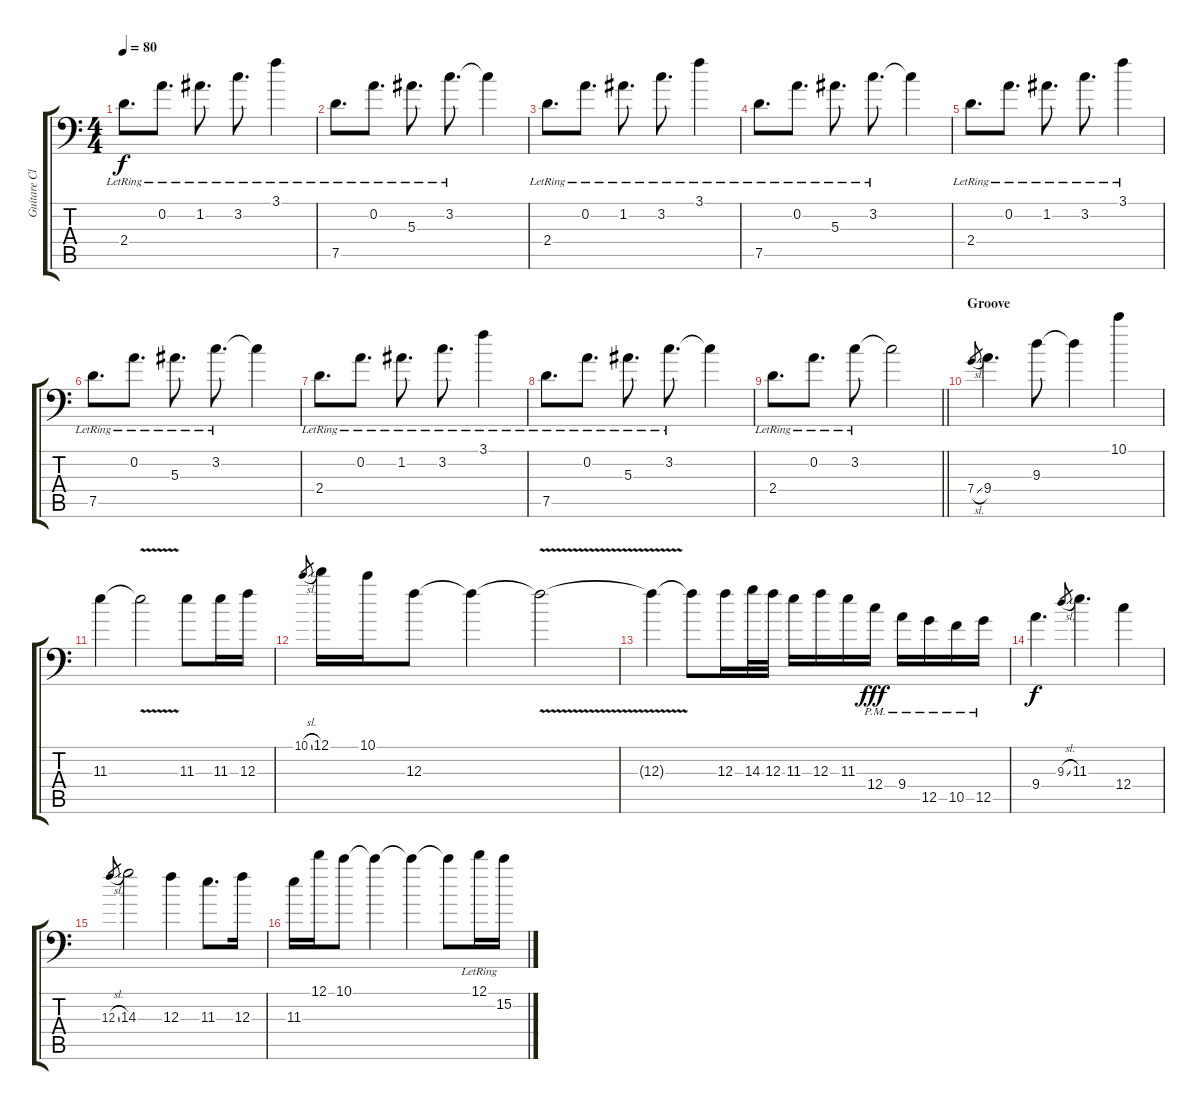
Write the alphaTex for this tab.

\track ("Guitare Clean 3" "Guitare Cl") {instrument electricguitarjazz}
\staff {score tabs}
\tuning (D4 A3 F3 C3 G2 Bb1) {hide}
\ts (4 4)
\tempo 80
\clef f4
\ks c
2.4{lr}.8{d dy f balance 3} 0.2{lr}.8{d} 1.2{lr}.8{d} 3.2{lr}.8{d} 3.1{lr}.4 |
7.5{lr}.8{d volume 11 balance 12} 0.2{lr}.8{d} 5.3{lr}.8{d} 3.2{lr}.8{d} 3.2{t}.4 |
2.4{lr}.8{d balance 3} 0.2{lr}.8{d} 1.2{lr}.8{d} 3.2{lr}.8{d} 3.1{lr}.4 |
7.5{lr}.8{d balance 12} 0.2{lr}.8{d} 5.3{lr}.8{d} 3.2{lr}.8{d} 3.2{t}.4 |
2.4{lr}.8{d balance 3} 0.2{lr}.8{d} 1.2{lr}.8{d} 3.2{lr}.8{d} 3.1{lr}.4 |
7.5{lr}.8{d balance 12} 0.2{lr}.8{d} 5.3{lr}.8{d} 3.2{lr}.8{d} 3.2{t}.4 |
2.4{lr}.8{d balance 3} 0.2{lr}.8{d} 1.2{lr}.8{d} 3.2{lr}.8{d} 3.1{lr}.4 |
7.5{lr}.8{d balance 12} 0.2{lr}.8{d} 5.3{lr}.8{d} 3.2{lr}.8{d} 3.2{t}.4 |
\barLineRight lightlight
2.4{lr}.8{d balance 3} 0.2{lr}.8{d} 3.2{lr}.8 3.2{t}.2 |
\section ("" "Groove")
7.4{sl}.8{gr} 9.4.4{d volume 12 balance 8 instrument distortionguitar} 9.3.8 9.3{t}.4 10.1.4 |
11.3.4 11.3{v t}.2 11.3.8 11.3.16 12.3.16 |
10.1{sl}.8{gr} 12.1.16 10.1.16 12.3.8 12.3{t}.4 12.3{v t}.2 |
12.3{t}.4 12.3{t}.8 12.3.16 14.3.32 12.3.32 11.3.16 12.3.16 11.3.16 12.4{pm}.16{dy fff} 9.4{pm}.16 12.5{pm}.16 10.5{pm}.16 12.5{pm}.16 |
9.4.4{d dy f} 9.3{sl}.8{gr} 11.3.4{d} 12.4.4 |
12.3{sl}.8{gr} 14.3.2 12.3.4 11.3.8{d} 12.3.16 |
11.3.16 12.1.16 10.1.8 10.1{t}.4 10.1{t}.4 10.1{t}.8 12.1{lr}.16 15.2{lr}.16
